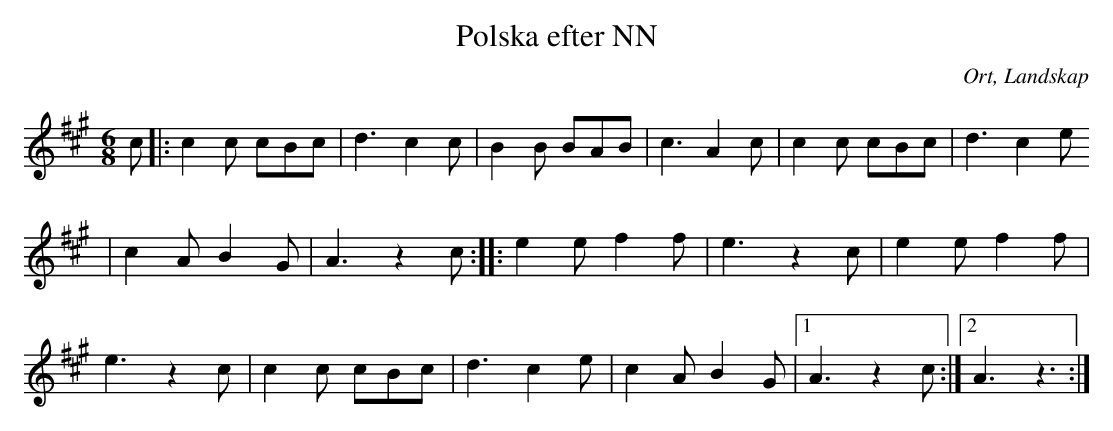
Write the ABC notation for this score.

X:1
T:Polska efter NN
O:Ort, Landskap
M:6/8
L:1/8
Q:160
K:A
c |: c2 c cBc | d3 c2 c | B2 B BAB | c3 A2 c | c2 c cBc | d3 c2 e
| c2 A B2 G | A3 z2 c :: e2 e f2 f | e3 z2 c | e2 e f2 f |
e3 z2 c | c2 c cBc | d3 c2 e | c2 A B2 G |1 A3 z2 c :|2 A3 z3 :|
